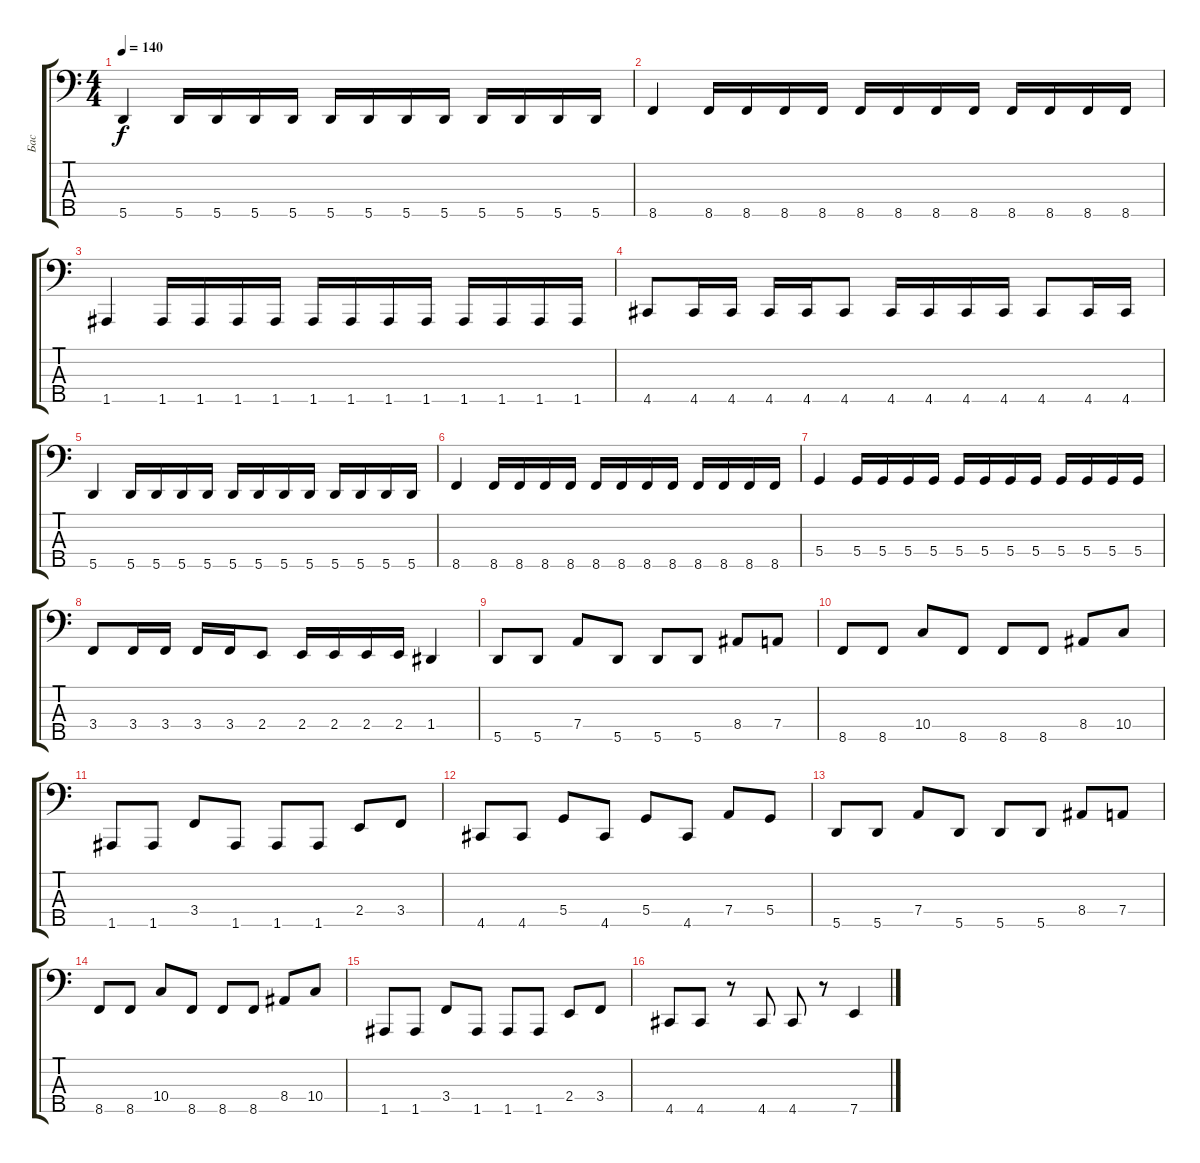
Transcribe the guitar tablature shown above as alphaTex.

\track ("Бас" "Бас") {instrument electricbassfinger}
\staff {score tabs}
\tuning (F2 C2 G1 D1 A0) {hide}
\ts (4 4)
\tempo 140
\clef f4
\ks c
5.5.4{dy f} 5.5.16 5.5.16 5.5.16 5.5.16 5.5.16 5.5.16 5.5.16 5.5.16 5.5.16 5.5.16 5.5.16 5.5.16 |
8.5.4 8.5.16 8.5.16 8.5.16 8.5.16 8.5.16 8.5.16 8.5.16 8.5.16 8.5.16 8.5.16 8.5.16 8.5.16 |
1.5.4 1.5.16 1.5.16 1.5.16 1.5.16 1.5.16 1.5.16 1.5.16 1.5.16 1.5.16 1.5.16 1.5.16 1.5.16 |
4.5.8 4.5.16 4.5.16 4.5.16 4.5.16 4.5.8 4.5.16 4.5.16 4.5.16 4.5.16 4.5.8 4.5.16 4.5.16 |
5.5.4 5.5.16 5.5.16 5.5.16 5.5.16 5.5.16 5.5.16 5.5.16 5.5.16 5.5.16 5.5.16 5.5.16 5.5.16 |
8.5.4 8.5.16 8.5.16 8.5.16 8.5.16 8.5.16 8.5.16 8.5.16 8.5.16 8.5.16 8.5.16 8.5.16 8.5.16 |
5.4.4 5.4.16 5.4.16 5.4.16 5.4.16 5.4.16 5.4.16 5.4.16 5.4.16 5.4.16 5.4.16 5.4.16 5.4.16 |
3.4.8 3.4.16 3.4.16 3.4.16 3.4.16 2.4.8 2.4.16 2.4.16 2.4.16 2.4.16 1.4.4 |
5.5.8 5.5.8 7.4.8 5.5.8 5.5.8 5.5.8 8.4.8 7.4.8 |
8.5.8 8.5.8 10.4.8 8.5.8 8.5.8 8.5.8 8.4.8 10.4.8 |
1.5.8 1.5.8 3.4.8 1.5.8 1.5.8 1.5.8 2.4.8 3.4.8 |
4.5.8 4.5.8 5.4.8 4.5.8 5.4.8 4.5.8 7.4.8 5.4.8 |
5.5.8 5.5.8 7.4.8 5.5.8 5.5.8 5.5.8 8.4.8 7.4.8 |
8.5.8 8.5.8 10.4.8 8.5.8 8.5.8 8.5.8 8.4.8 10.4.8 |
1.5.8 1.5.8 3.4.8 1.5.8 1.5.8 1.5.8 2.4.8 3.4.8 |
4.5.8 4.5.8 r.8 4.5.8 4.5.8 r.8 7.5.4
